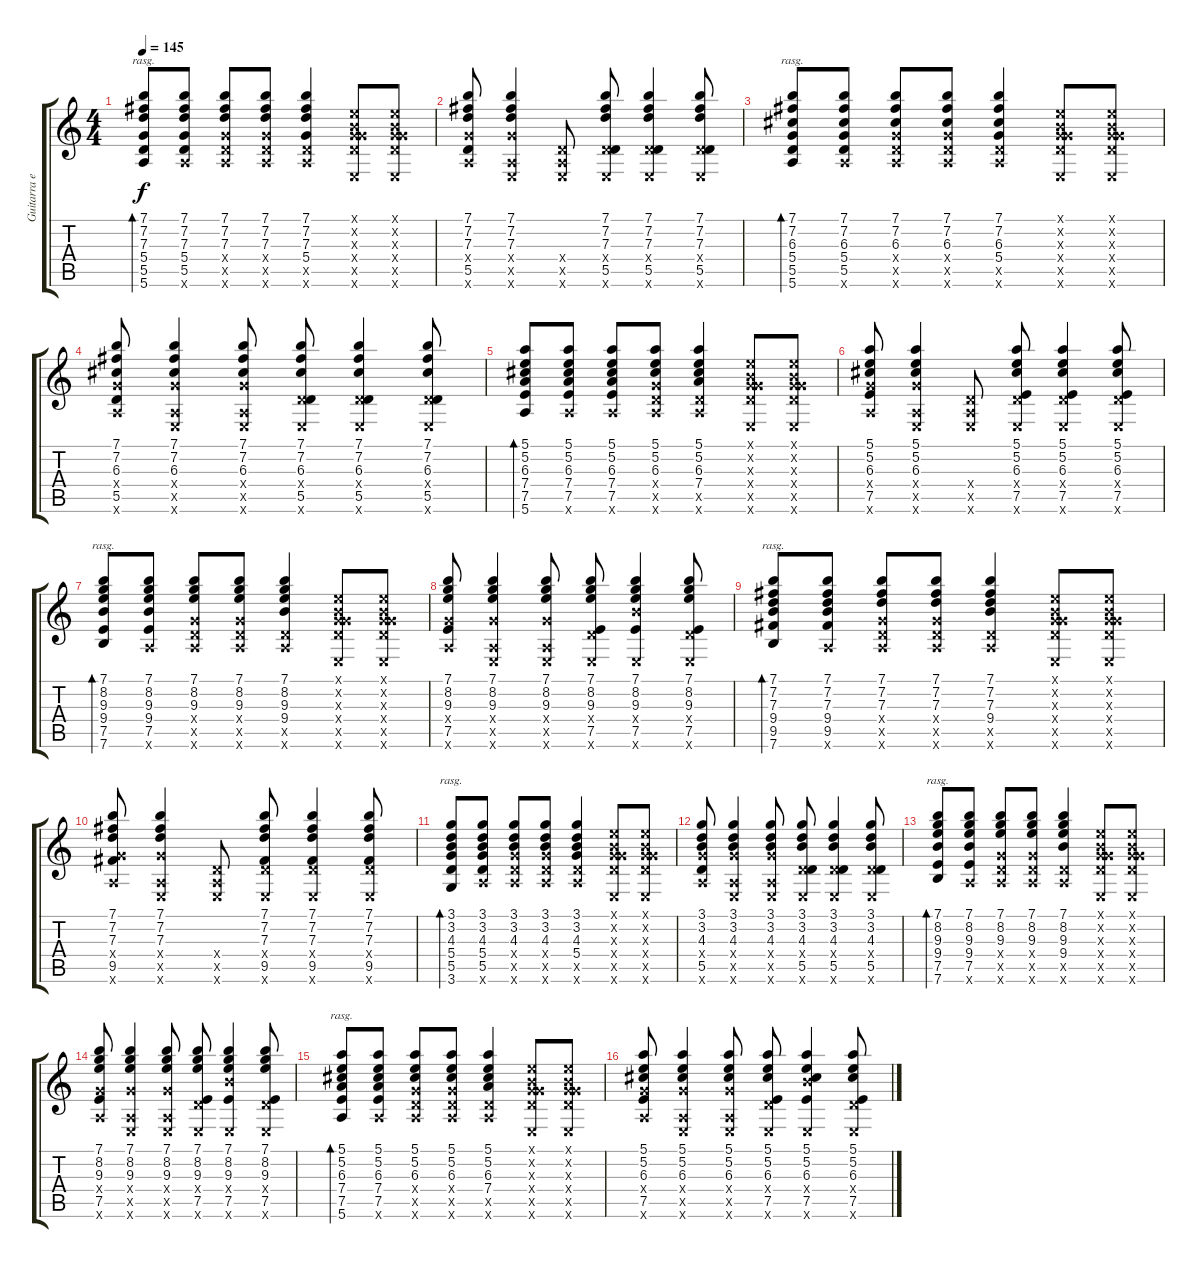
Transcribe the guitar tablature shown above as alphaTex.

\track ("Guitarra electrica" "Guitarra e") {instrument electricguitarclean}
\staff {score tabs}
\tuning (E4 B3 G3 D3 A2 E2) {hide}
\ts (4 4)
\tempo 145
\clef g2
\ks c
(7.1 7.2 7.3 5.4 5.5 5.6).8{bd 480 rasg ii dy f} (7.1 7.2 7.3 5.4 5.5 5.6{x}).8 (7.1 7.2 7.3 5.4{x} 5.5{x} 5.6{x}).8 (7.1 7.2 7.3 5.4{x} 5.5{x} 5.6{x}).8 (7.1 7.2 7.3 5.4 5.5{x} 5.6{x}).4 (0.1{x} 0.2{x} 0.3{x} 5.4{x} 5.5{x} 0.6{x}).8 (0.1{x} 0.2{x} 0.3{x} 5.4{x} 5.5{x} 0.6{x}).8 |
(7.1 7.2 7.3 5.4{x} 5.5 5.6{x}).8 (7.1 7.2 7.3 5.4{x} 0.5{x} 0.6{x}).4 (0.4{x} 0.5{x} 0.6{x}).8 (7.1 7.2 7.3 0.4{x} 5.5 0.6{x}).8 (7.1 7.2 7.3 0.4{x} 5.5 0.6{x}).4 (7.1 7.2 7.3 0.4{x} 5.5 0.6{x}).8 |
(7.1 7.2 6.3 5.4 5.5 5.6).8{bd 30 rasg ii} (7.1 7.2 6.3 5.4 5.5 5.6{x}).8 (7.1 7.2 6.3 5.4{x} 5.5{x} 5.6{x}).8 (7.1 7.2 6.3 5.4{x} 5.5{x} 5.6{x}).8 (7.1 7.2 6.3 5.4 5.5{x} 5.6{x}).4 (0.1{x} 0.2{x} 0.3{x} 5.4{x} 5.5{x} 0.6{x}).8 (0.1{x} 0.2{x} 0.3{x} 5.4{x} 5.5{x} 0.6{x}).8 |
(7.1 7.2 6.3 5.4{x} 5.5 5.6{x}).8 (7.1 7.2 6.3 5.4{x} 0.5{x} 0.6{x}).4 (7.1 7.2 6.3 5.4{x} 0.5{x} 0.6{x}).8 (7.1 7.2 6.3 0.4{x} 5.5 0.6{x}).8 (7.1 7.2 6.3 0.4{x} 5.5 0.6{x}).4 (7.1 7.2 6.3 0.4{x} 5.5 0.6{x}).8 |
(5.1 5.2 6.3 7.4 7.5 5.6).8{bd 30} (5.1 5.2 6.3 7.4 7.5 5.6{x}).8 (5.1 5.2 6.3 7.4 7.5 5.6{x}).8 (5.1 5.2 6.3 5.4{x} 5.5{x} 5.6{x}).8 (5.1 5.2 6.3 7.4 5.5{x} 5.6{x}).4 (0.1{x} 0.2{x} 0.3{x} 5.4{x} 5.5{x} 0.6{x}).8 (0.1{x} 0.2{x} 0.3{x} 5.4{x} 5.5{x} 0.6{x}).8 |
(5.1 5.2 6.3 5.4{x} 7.5 5.6{x}).8 (5.1 5.2 6.3 5.4{x} 0.5{x} 0.6{x}).4 (0.4{x} 0.5{x} 0.6{x}).8 (5.1 5.2 6.3 0.4{x} 7.5 0.6{x}).8 (5.1 5.2 6.3 0.4{x} 7.5 0.6{x}).4 (5.1 5.2 6.3 0.4{x} 7.5 0.6{x}).8 |
(7.1 8.2 9.3 9.4 7.5 7.6).8{bd 30 rasg ii} (7.1 8.2 9.3 9.4 7.5 5.6{x}).8 (7.1 8.2 9.3 5.4{x} 5.5{x} 5.6{x}).8 (7.1 8.2 9.3 5.4{x} 5.5{x} 5.6{x}).8 (7.1 8.2 9.3 9.4 5.5{x} 5.6{x}).4 (0.1{x} 0.2{x} 0.3{x} 5.4{x} 5.5{x} 0.6{x}).8 (0.1{x} 0.2{x} 0.3{x} 5.4{x} 5.5{x} 0.6{x}).8 |
(7.1 8.2 9.3 5.4{x} 7.5 5.6{x}).8 (7.1 8.2 9.3 5.4{x} 0.5{x} 0.6{x}).4 (7.1 8.2 9.3 5.4{x} 0.5{x} 0.6{x}).8 (7.1 8.2 9.3 0.4{x} 7.5 0.6{x}).8 (7.1 8.2 9.3 9.4{x} 7.5 0.6{x}).4 (7.1 8.2 9.3 0.4{x} 7.5 0.6{x}).8 |
(7.1 7.2 7.3 9.4 9.5 7.6).8{bd 480 rasg ii} (7.1 7.2 7.3 9.4 9.5 5.6{x}).8 (7.1 7.2 7.3 5.4{x} 5.5{x} 5.6{x}).8 (7.1 7.2 7.3 5.4{x} 5.5{x} 5.6{x}).8 (7.1 7.2 7.3 9.4 5.5{x} 5.6{x}).4 (0.1{x} 0.2{x} 0.3{x} 5.4{x} 5.5{x} 0.6{x}).8 (0.1{x} 0.2{x} 0.3{x} 5.4{x} 5.5{x} 0.6{x}).8 |
(7.1 7.2 7.3 5.4{x} 9.5 5.6{x}).8 (7.1 7.2 7.3 5.4{x} 0.5{x} 0.6{x}).4 (0.4{x} 0.5{x} 0.6{x}).8 (7.1 7.2 7.3 0.4{x} 9.5 0.6{x}).8 (7.1 7.2 7.3 0.4{x} 9.5 0.6{x}).4 (7.1 7.2 7.3 0.4{x} 9.5 0.6{x}).8 |
(3.1 3.2 4.3 5.4 5.5 3.6).8{bd 30 rasg ii} (3.1 3.2 4.3 5.4 5.5 5.6{x}).8 (3.1 3.2 4.3 5.4{x} 5.5{x} 5.6{x}).8 (3.1 3.2 4.3 5.4{x} 5.5{x} 5.6{x}).8 (3.1 3.2 4.3 5.4 5.5{x} 5.6{x}).4 (0.1{x} 0.2{x} 0.3{x} 5.4{x} 5.5{x} 0.6{x}).8 (0.1{x} 0.2{x} 0.3{x} 5.4{x} 5.5{x} 0.6{x}).8 |
(3.1 3.2 4.3 5.4{x} 5.5 5.6{x}).8 (3.1 3.2 4.3 5.4{x} 0.5{x} 0.6{x}).4 (3.1 3.2 4.3 5.4{x} 0.5{x} 0.6{x}).8 (3.1 3.2 4.3 0.4{x} 5.5 0.6{x}).8 (3.1 3.2 4.3 0.4{x} 5.5 0.6{x}).4 (3.1 3.2 4.3 0.4{x} 5.5 0.6{x}).8 |
(7.1 8.2 9.3 9.4 7.5 7.6).8{bd 30 rasg ii} (7.1 8.2 9.3 9.4 7.5 5.6{x}).8 (7.1 8.2 9.3 5.4{x} 5.5{x} 5.6{x}).8 (7.1 8.2 9.3 5.4{x} 5.5{x} 5.6{x}).8 (7.1 8.2 9.3 9.4 5.5{x} 5.6{x}).4 (0.1{x} 0.2{x} 0.3{x} 5.4{x} 5.5{x} 0.6{x}).8 (0.1{x} 0.2{x} 0.3{x} 5.4{x} 5.5{x} 0.6{x}).8 |
(7.1 8.2 9.3 5.4{x} 7.5 5.6{x}).8 (7.1 8.2 9.3 5.4{x} 0.5{x} 0.6{x}).4 (7.1 8.2 9.3 5.4{x} 0.5{x} 0.6{x}).8 (7.1 8.2 9.3 0.4{x} 7.5 0.6{x}).8 (7.1 8.2 9.3 9.4{x} 7.5 0.6{x}).4 (7.1 8.2 9.3 0.4{x} 7.5 0.6{x}).8 |
(5.1 5.2 6.3 7.4 7.5 5.6).8{bd 30 rasg ii} (5.1 5.2 6.3 7.4 7.5 5.6{x}).8 (5.1 5.2 6.3 5.4{x} 5.5{x} 5.6{x}).8 (5.1 5.2 6.3 5.4{x} 5.5{x} 5.6{x}).8 (5.1 5.2 6.3 7.4 5.5{x} 5.6{x}).4 (0.1{x} 0.2{x} 0.3{x} 5.4{x} 5.5{x} 0.6{x}).8 (0.1{x} 0.2{x} 0.3{x} 5.4{x} 5.5{x} 0.6{x}).8 |
(5.1 5.2 6.3 5.4{x} 7.5 5.6{x}).8 (5.1 5.2 6.3 5.4{x} 0.5{x} 0.6{x}).4 (5.1 5.2 6.3 5.4{x} 0.5{x} 0.6{x}).8 (5.1 5.2 6.3 0.4{x} 7.5 0.6{x}).8 (5.1 5.2 6.3 9.4{x} 7.5 0.6{x}).4 (5.1 5.2 6.3 0.4{x} 7.5 0.6{x}).8
